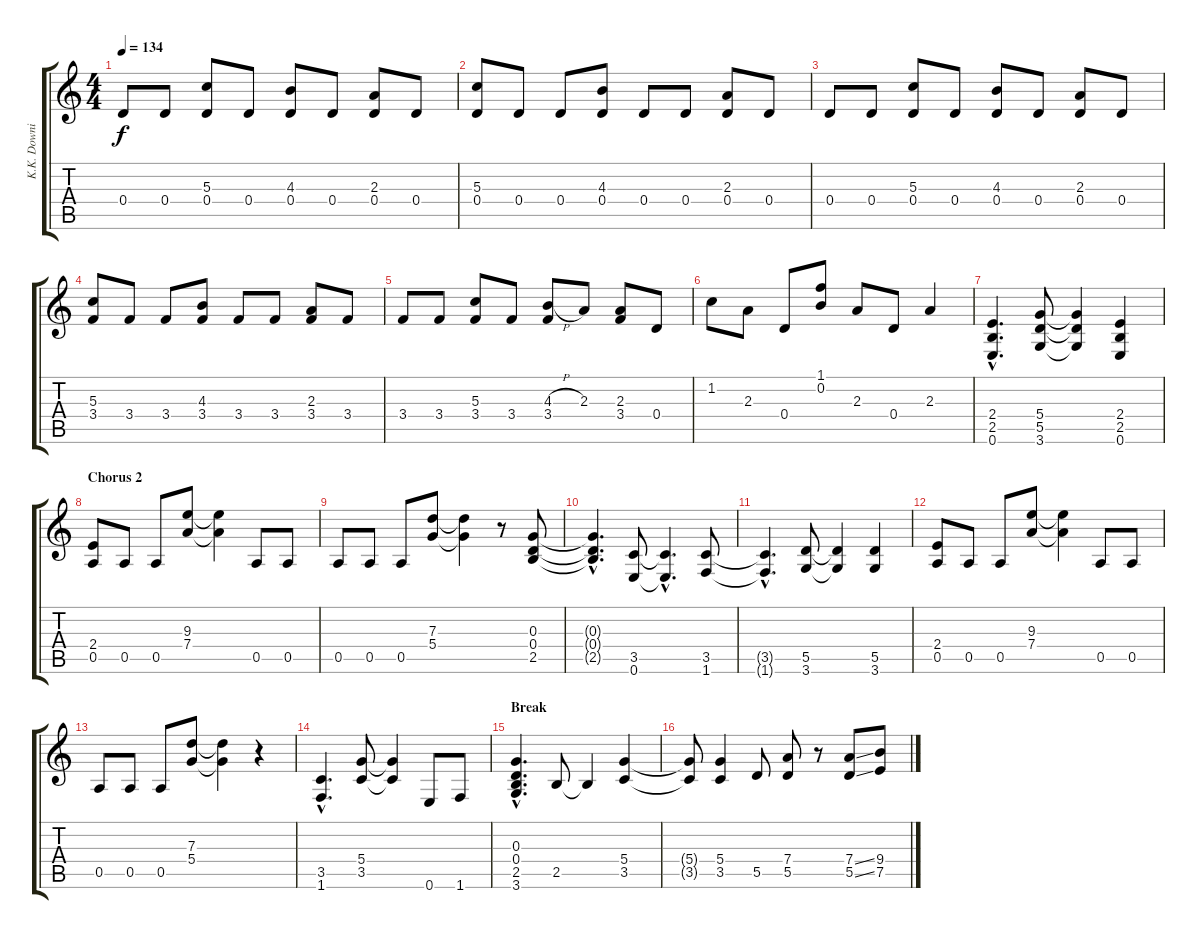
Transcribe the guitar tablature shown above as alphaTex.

\track ("K.K. Downing" "K.K. Downi") {instrument distortionguitar}
\staff {score tabs}
\tuning (E4 B3 G3 D3 A2 E2) {hide}
\ts (4 4)
\tempo 134
\clef g2
\ks c
0.4.8{dy f} 0.4.8 (5.3 0.4).8 0.4.8 (4.3 0.4).8 0.4.8 (2.3 0.4).8 0.4.8 |
(5.3 0.4).8 0.4.8 0.4.8 (4.3 0.4).8 0.4.8 0.4.8 (2.3 0.4).8 0.4.8 |
0.4.8 0.4.8 (5.3 0.4).8 0.4.8 (4.3 0.4).8 0.4.8 (2.3 0.4).8 0.4.8 |
(5.3 3.4).8 3.4.8 3.4.8 (4.3 3.4).8 3.4.8 3.4.8 (2.3 3.4).8 3.4.8 |
3.4.8 3.4.8 (5.3 3.4).8 3.4.8 (4.3{h} 3.4).8 2.3.8 (2.3 3.4).8 0.4.8 |
1.2.8 2.3.8 0.4.8 (1.1 0.2).8 2.3.8 0.4.8 2.3.4 |
(2.4{hac} 2.5{hac} 0.6{hac}).4{d} (5.4 5.5 3.6).8 (5.4{t} 5.5{t} 3.6{t}).4 (2.4 2.5 0.6).4 |
\section ("" "Chorus 2")
(2.4 0.5).8 0.5.8 0.5.8 (9.3 7.4).8 (9.3{t} 7.4{t}).4 0.5.8 0.5.8 |
0.5.8 0.5.8 0.5.8 (7.3 5.4).8 (7.3{t} 5.4{t}).4 r.8 (0.3 0.4 2.5).8 |
(0.3{hac t} 0.4{hac t} 2.5{hac t}).4{d} (3.5 0.6).8 (3.5{hac t} 0.6{hac t}).4{d} (3.5 1.6).8 |
(3.5{hac t} 1.6{hac t}).4{d} (5.5 3.6).8 (5.5{t} 3.6{t}).4 (5.5 3.6).4 |
(2.4 0.5).8 0.5.8 0.5.8 (9.3 7.4).8 (9.3{t} 7.4{t}).4 0.5.8 0.5.8 |
0.5.8 0.5.8 0.5.8 (7.3 5.4).8 (7.3{t} 5.4{t}).4 r.4 |
(3.5{hac} 1.6{hac}).4{d} (5.4 3.5).8 (5.4{t} 3.5{t}).4 0.6.8 1.6.8 |
\section ("" "Break")
(0.3{hac} 0.4{hac} 2.5{hac} 3.6{hac}).4{d} 2.5.8 2.5{t}.4 (5.4 3.5).4 |
(5.4{t} 3.5{t}).8 (5.4 3.5).4 5.5.8 (7.4 5.5).8 r.8 (7.4{ss} 5.5{ss}).8 (9.4 7.5).8
